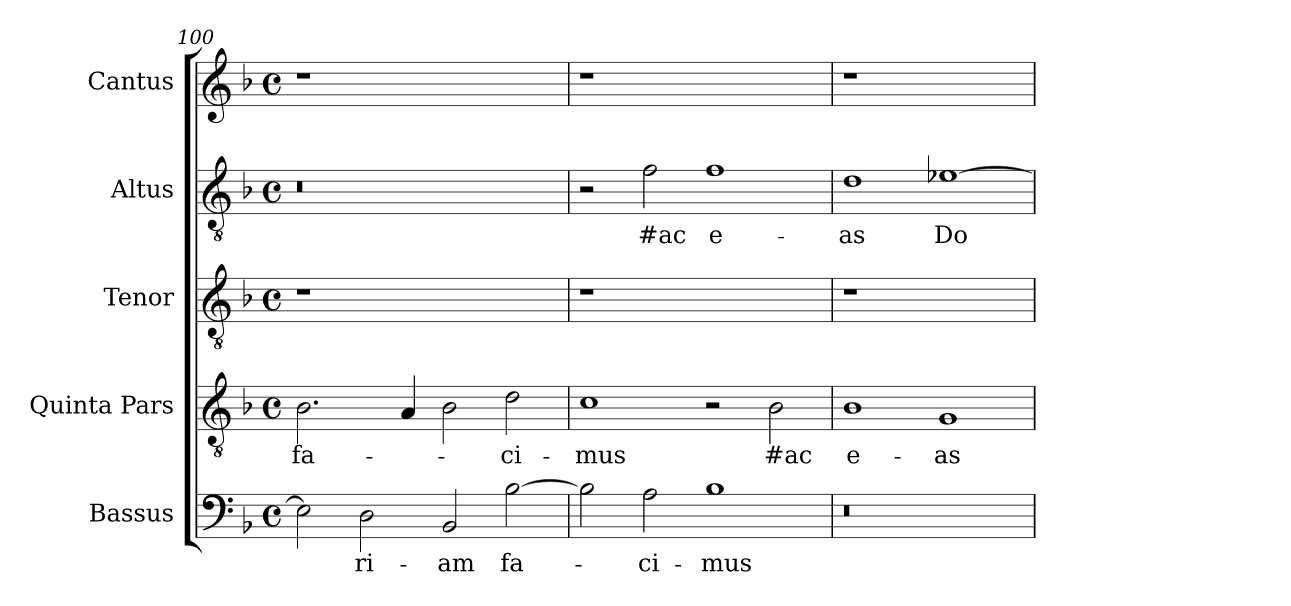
**kern	**text	**kern	**text	**kern	**kern	**text	**kern
*part5	*part5	*part4	*part4	*part3	*part2	*part2	*part1
*staff5	*staff5	*staff4	*staff4	*staff3	*staff2	*staff2	*staff1
*I"Bassus	*	*I"Quinta Pars	*	*I"Tenor	*I"Altus	*	*I"Cantus
*I'B.	*	*I'Q.P.	*	*I'T.	*I'A.	*	*I'C.
*clefF4	*	*clefGv2	*	*clefGv2	*clefGv2	*	*clefG2
*k[b-]	*	*k[b-]	*	*k[b-]	*k[b-]	*	*k[b-]
*F:	*	*F:	*	*F:	*F:	*	*F:
*M4/4	*	*M4/4	*	*M4/4	*M4/4	*	*M4/4
*met(c)	*	*met(c)	*	*met(c)	*met(c)	*	*met(c)
=100	=100	=100	=100	=100	=100	=100	=100
!	!	!	!LO:LY:b:cj	!	!	!	!
2E-\]	.	2.B-\	fa-	1r	0r	.	1r
!	!LO:LY:b:cj	!	!	!	!	!	!
2D\	-ri-	.	.	.	.	.	.
.	.	4A/	.	.	.	.	.
!	!LO:LY:b:cj	!	!	!	!	!	!
2BB-/	-am	2B-\	.	1ryy	.	.	1ryy
!	!LO:LY:b:cj	!	!LO:LY:b:cj	!	!	!	!
[>2B-\	fa-	2d\	-ci-	.	.	.	.
=101	=101	=101	=101	=101	=101	=101	=101
!	!	!	!LO:LY:b:cj	!	!	!	!
2B-\]	.	1c	-mus	1r	2r	.	1r
!	!LO:LY:b:cj	!	!	!	!	!LO:LY:b:cj	!
2A\	-ci-	.	.	.	2f\	#ac	.
!	!LO:LY:b:cj	!	!	!	!	!LO:LY:b:cj	!
1B-	-mus	2r	.	1ryy	1f	e-	1ryy
!	!	!	!LO:LY:b:cj	!	!	!	!
.	.	2B-\	#ac	.	.	.	.
=102	=102	=102	=102	=102	=102	=102	=102
!	!	!	!LO:LY:b:cj	!	!	!LO:LY:b:cj	!
0r	.	1B-	e-	1r	1d	-as	1r
!	!	!	!LO:LY:b:cj	!	!	!LO:LY:b:cj	!
.	.	1G	-as	1ryy	[>1e-X	Do-	1ryy
=	=	=	=	=	=	=	=
*-	*-	*-	*-	*-	*-	*-	*-
